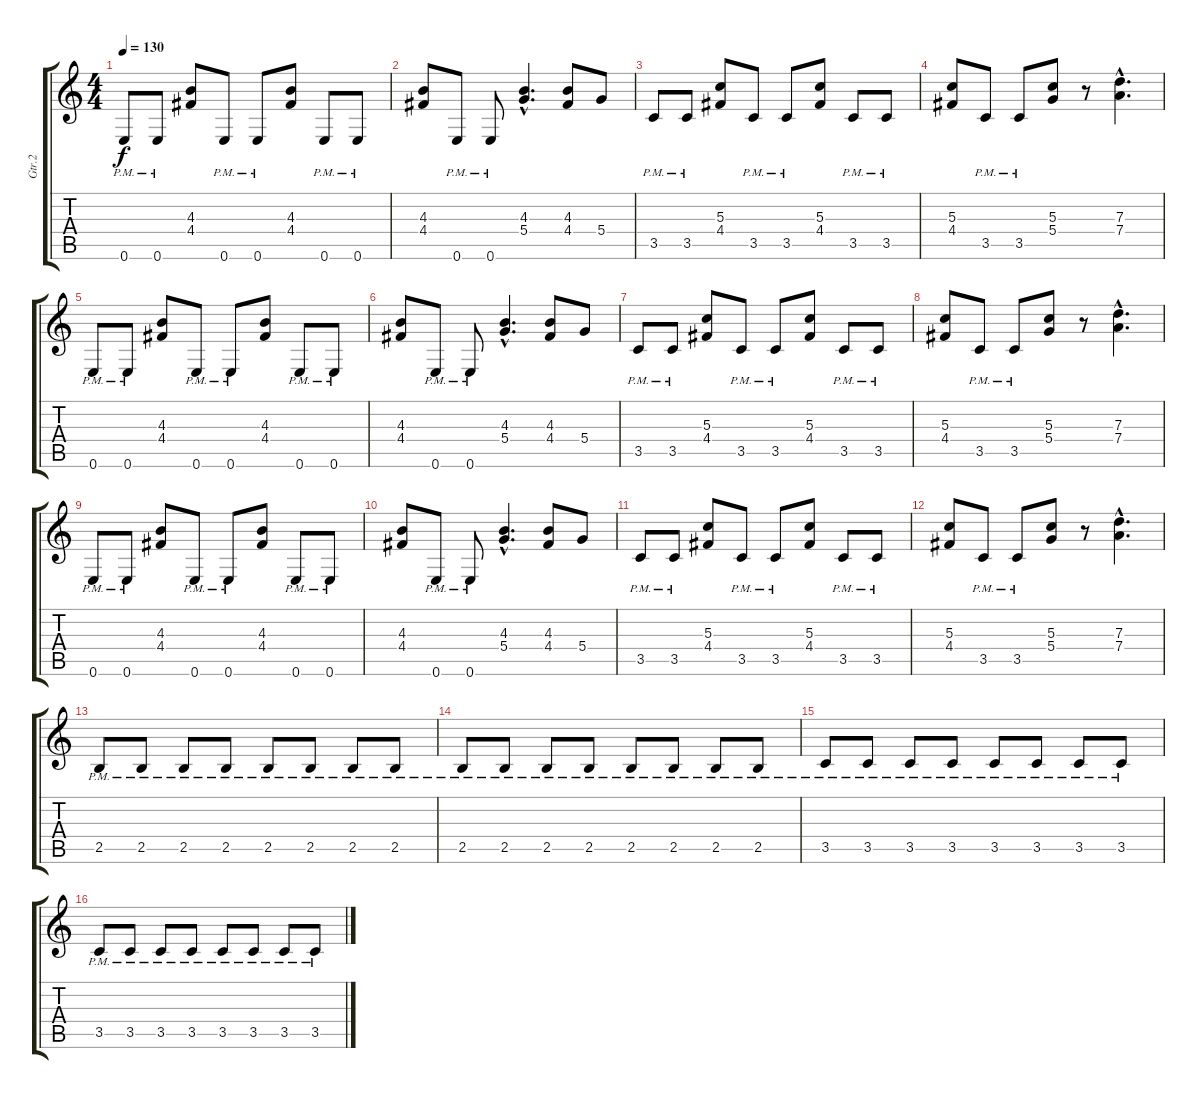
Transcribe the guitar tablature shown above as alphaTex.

\track ("Gtr.2" "Gtr.2") {instrument overdrivenguitar}
\staff {score tabs}
\tuning (E4 B3 G3 D3 A2 E2) {hide}
\ts (4 4)
\tempo 130
\clef g2
\ks c
0.6{pm}.8{dy f} 0.6{pm}.8 (4.3 4.4).8 0.6{pm}.8 0.6{pm}.8 (4.3 4.4).8 0.6{pm}.8 0.6{pm}.8 |
(4.3 4.4).8 0.6{pm}.8 0.6{pm}.8 (4.3{hac} 5.4{hac}).4{d} (4.3 4.4).8 5.4.8 |
3.5{pm}.8 3.5{pm}.8 (5.3 4.4).8 3.5{pm}.8 3.5{pm}.8 (5.3 4.4).8 3.5{pm}.8 3.5{pm}.8 |
(5.3 4.4).8 3.5{pm}.8 3.5{pm}.8 (5.3 5.4).8 r.8 (7.3{hac} 7.4{hac}).4{d} |
0.6{pm}.8 0.6{pm}.8 (4.3 4.4).8 0.6{pm}.8 0.6{pm}.8 (4.3 4.4).8 0.6{pm}.8 0.6{pm}.8 |
(4.3 4.4).8 0.6{pm}.8 0.6{pm}.8 (4.3{hac} 5.4{hac}).4{d} (4.3 4.4).8 5.4.8 |
3.5{pm}.8 3.5{pm}.8 (5.3 4.4).8 3.5{pm}.8 3.5{pm}.8 (5.3 4.4).8 3.5{pm}.8 3.5{pm}.8 |
(5.3 4.4).8 3.5{pm}.8 3.5{pm}.8 (5.3 5.4).8 r.8 (7.3{hac} 7.4{hac}).4{d} |
0.6{pm}.8 0.6{pm}.8 (4.3 4.4).8 0.6{pm}.8 0.6{pm}.8 (4.3 4.4).8 0.6{pm}.8 0.6{pm}.8 |
(4.3 4.4).8 0.6{pm}.8 0.6{pm}.8 (4.3{hac} 5.4{hac}).4{d} (4.3 4.4).8 5.4.8 |
3.5{pm}.8 3.5{pm}.8 (5.3 4.4).8 3.5{pm}.8 3.5{pm}.8 (5.3 4.4).8 3.5{pm}.8 3.5{pm}.8 |
(5.3 4.4).8 3.5{pm}.8 3.5{pm}.8 (5.3 5.4).8 r.8 (7.3{hac} 7.4{hac}).4{d} |
2.5{pm}.8 2.5{pm}.8 2.5{pm}.8 2.5{pm}.8 2.5{pm}.8 2.5{pm}.8 2.5{pm}.8 2.5{pm}.8 |
2.5{pm}.8 2.5{pm}.8 2.5{pm}.8 2.5{pm}.8 2.5{pm}.8 2.5{pm}.8 2.5{pm}.8 2.5{pm}.8 |
3.5{pm}.8 3.5{pm}.8 3.5{pm}.8 3.5{pm}.8 3.5{pm}.8 3.5{pm}.8 3.5{pm}.8 3.5{pm}.8 |
3.5{pm}.8 3.5{pm}.8 3.5{pm}.8 3.5{pm}.8 3.5{pm}.8 3.5{pm}.8 3.5{pm}.8 3.5{pm}.8
